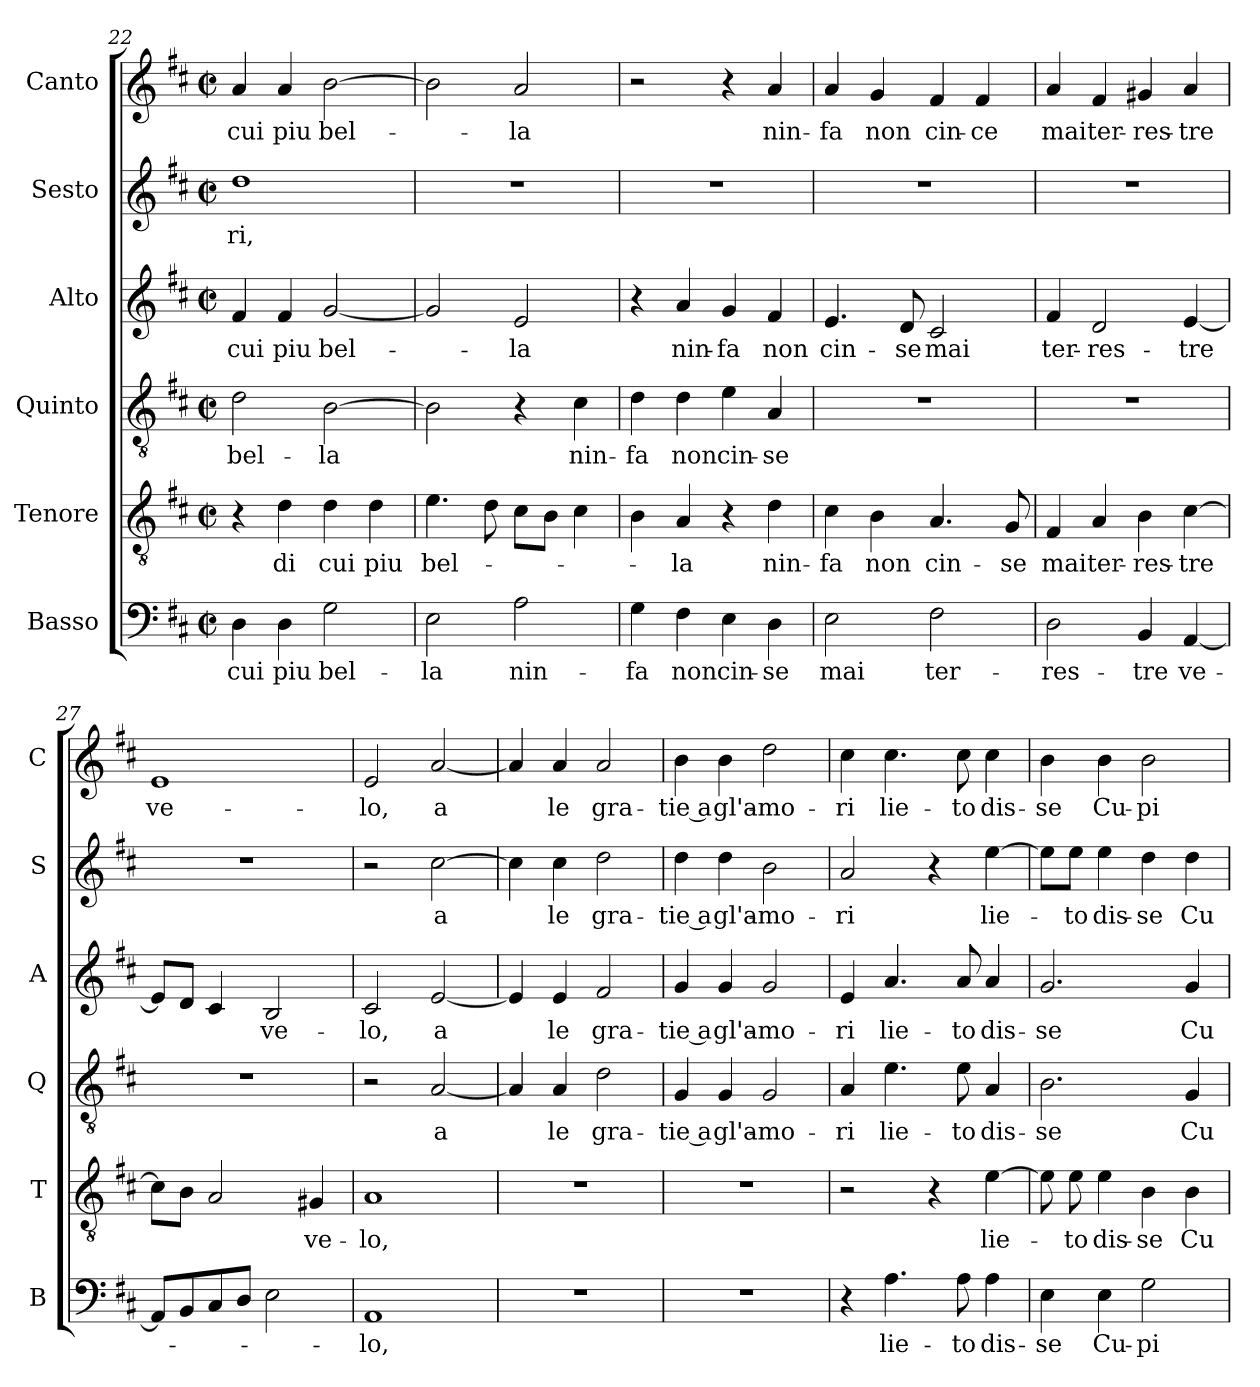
**kern	**text	**kern	**text	**kern	**text	**kern	**text	**kern	**text	**kern	**text
*part6	*part6	*part5	*part5	*part4	*part4	*part3	*part3	*part2	*part2	*part1	*part1
*staff6	*staff6	*staff5	*staff5	*staff4	*staff4	*staff3	*staff3	*staff2	*staff2	*staff1	*staff1
*I"Basso	*	*I"Tenore	*	*I"Quinto	*	*I"Alto	*	*I"Sesto	*	*I"Canto	*
*I'B	*	*I'T	*	*I'Q	*	*I'A	*	*I'S	*	*I'C	*
*clefF4	*	*clefGv2	*	*clefGv2	*	*clefG2	*	*clefG2	*	*clefG2	*
*k[f#c#]	*	*k[f#c#]	*	*k[f#c#]	*	*k[f#c#]	*	*k[f#c#]	*	*k[f#c#]	*
*D:	*	*D:	*	*D:	*	*D:	*	*D:	*	*D:	*
*M2/2	*	*M2/2	*	*M2/2	*	*M2/2	*	*M2/2	*	*M2/2	*
*met(c|)	*	*met(c|)	*	*met(c|)	*	*met(c|)	*	*met(c|)	*	*met(c|)	*
=22	=22	=22	=22	=22	=22	=22	=22	=22	=22	=22	=22
!	!LO:LY:b	!	!	!	!LO:LY:b	!	!LO:LY:b	!	!LO:LY:b	!	!LO:LY:b
4D\	cui	4r	.	2d\	bel-	4f#/	cui	1dd	-ri,	4a/	cui
!	!LO:LY:b	!	!LO:LY:b	!	!	!	!LO:LY:b	!	!	!	!LO:LY:b
4D\	piu	4d\	di	.	.	4f#/	piu	.	.	4a/	piu
!	!LO:LY:b	!	!LO:LY:b	!	!LO:LY:b	!	!LO:LY:b	!	!	!	!LO:LY:b
2G\	bel-	4d\	cui	[2B\	-la	[2g/	bel-	.	.	[2b\	bel-
!	!	!	!LO:LY:b	!	!	!	!	!	!	!	!
.	.	4d\	piu	.	.	.	.	.	.	.	.
=23	=23	=23	=23	=23	=23	=23	=23	=23	=23	=23	=23
!	!LO:LY:b	!	!LO:LY:b	!	!	!	!	!	!	!	!
2E\	-la	4.e\	bel-	2B\]	.	2g/]	.	1r	.	2b\]	.
.	.	8d\	.	.	.	.	.	.	.	.	.
!	!LO:LY:b	!	!	!	!	!	!LO:LY:b	!	!	!	!LO:LY:b
2A\	nin-	8c#\L	.	4r	.	2e/	-la	.	.	2a/	-la
.	.	8B\J	.	.	.	.	.	.	.	.	.
!	!	!	!	!	!LO:LY:b	!	!	!	!	!	!
.	.	4c#\	.	4c#\	nin-	.	.	.	.	.	.
=24	=24	=24	=24	=24	=24	=24	=24	=24	=24	=24	=24
!	!LO:LY:b	!	!	!	!LO:LY:b	!	!	!	!	!	!
4G\	-fa	4B\	.	4d\	-fa	4r	.	1r	.	2r	.
!	!LO:LY:b	!	!LO:LY:b	!	!LO:LY:b	!	!LO:LY:b	!	!	!	!
4F#\	non	4A/	-la	4d\	non	4a/	nin-	.	.	.	.
!	!LO:LY:b	!	!	!	!LO:LY:b	!	!LO:LY:b	!	!	!	!
4E\	cin-	4r	.	4e\	cin-	4g/	-fa	.	.	4r	.
!	!LO:LY:b	!	!LO:LY:b	!	!LO:LY:b	!	!LO:LY:b	!	!	!	!LO:LY:b
4D\	-se	4d\	nin-	4A/	-se	4f#/	non	.	.	4a/	nin-
!!LO:LB:g=z
=25	=25	=25	=25	=25	=25	=25	=25	=25	=25	=25	=25
!	!LO:LY:b	!	!LO:LY:b	!	!	!	!LO:LY:b	!	!	!	!LO:LY:b
2E\	mai	4c#\	-fa	1r	.	4.e/	cin-	1r	.	4a/	-fa
!	!	!	!LO:LY:b	!	!	!	!	!	!	!	!LO:LY:b
.	.	4B\	non	.	.	.	.	.	.	4g/	non
!	!	!	!	!	!	!	!LO:LY:b	!	!	!	!
.	.	.	.	.	.	8d/	-se	.	.	.	.
!	!LO:LY:b	!	!LO:LY:b	!	!	!	!LO:LY:b	!	!	!	!LO:LY:b
2F#\	ter-	4.A/	cin-	.	.	2c#/	mai	.	.	4f#/	cin-
!	!	!	!	!	!	!	!	!	!	!	!LO:LY:b
.	.	.	.	.	.	.	.	.	.	4f#/	-ce
!	!	!	!LO:LY:b	!	!	!	!	!	!	!	!
.	.	8G/	-se	.	.	.	.	.	.	.	.
=26	=26	=26	=26	=26	=26	=26	=26	=26	=26	=26	=26
!	!LO:LY:b	!	!LO:LY:b	!	!	!	!LO:LY:b	!	!	!	!LO:LY:b
2D\	-res-	4F#/	mai	1r	.	4f#/	ter-	1r	.	4a/	mai
!	!	!	!LO:LY:b	!	!	!	!LO:LY:b	!	!	!	!LO:LY:b
.	.	4A/	ter-	.	.	2d/	-res-	.	.	4f#/	ter-
!	!LO:LY:b	!	!LO:LY:b	!	!	!	!	!	!	!	!LO:LY:b
4BB/	-tre	4B\	-res-	.	.	.	.	.	.	4g#X/	-res-
!	!LO:LY:b	!	!LO:LY:b	!	!	!	!LO:LY:b	!	!	!	!LO:LY:b
[4AA/	ve-	[4c#\	-tre	.	.	[4e/	-tre	.	.	4a/	-tre
=27	=27	=27	=27	=27	=27	=27	=27	=27	=27	=27	=27
!	!	!	!	!	!	!	!	!	!	!	!LO:LY:b
8AA/L]	.	8c#\L]	.	1r	.	8e/L]	.	1r	.	1e	ve-
8BB/	.	8B\J	.	.	.	8d/J	.	.	.	.	.
8C#/	.	2A/	.	.	.	4c#/	.	.	.	.	.
8D/J	.	.	.	.	.	.	.	.	.	.	.
!	!	!	!	!	!	!	!LO:LY:b	!	!	!	!
2E\	.	.	.	.	.	2B/	ve-	.	.	.	.
!	!	!	!LO:LY:b	!	!	!	!	!	!	!	!
.	.	4G#X/	ve-	.	.	.	.	.	.	.	.
=28	=28	=28	=28	=28	=28	=28	=28	=28	=28	=28	=28
!	!LO:LY:b	!	!LO:LY:b	!	!	!	!LO:LY:b	!	!	!	!LO:LY:b
1AA	-lo,	1A	-lo,	2r	.	2c#/	-lo,	2r	.	2e/	-lo,
!	!	!	!	!	!LO:LY:b	!	!LO:LY:b	!	!LO:LY:b	!	!LO:LY:b
.	.	.	.	[2A/	a	[2e/	a	[2cc#\	a	[2a/	a
=29	=29	=29	=29	=29	=29	=29	=29	=29	=29	=29	=29
1r	.	1r	.	4A/]	.	4e/]	.	4cc#\]	.	4a/]	.
!	!	!	!	!	!LO:LY:b	!	!LO:LY:b	!	!LO:LY:b	!	!LO:LY:b
.	.	.	.	4A/	le	4e/	le	4cc#\	le	4a/	le
!	!	!	!	!	!LO:LY:b	!	!LO:LY:b	!	!LO:LY:b	!	!LO:LY:b
.	.	.	.	2d\	gra-	2f#/	gra-	2dd\	gra-	2a/	gra-
=30	=30	=30	=30	=30	=30	=30	=30	=30	=30	=30	=30
!	!	!	!	!	!LO:LY:b	!	!LO:LY:b	!	!LO:LY:b	!	!LO:LY:b
1r	.	1r	.	4G/	-tie a	4g/	-tie a	4dd\	-tie a	4b\	-tie a
!	!	!	!	!	!LO:LY:b	!	!LO:LY:b	!	!LO:LY:b	!	!LO:LY:b
.	.	.	.	4G/	gl'a-	4g/	gl'a-	4dd\	gl'a-	4b\	gl'a-
!	!	!	!	!	!LO:LY:b	!	!LO:LY:b	!	!LO:LY:b	!	!LO:LY:b
.	.	.	.	2G/	-mo-	2g/	-mo-	2b\	-mo-	2dd\	-mo-
!!LO:PB:g=z
=31	=31	=31	=31	=31	=31	=31	=31	=31	=31	=31	=31
!	!	!	!	!	!LO:LY:b	!	!LO:LY:b	!	!LO:LY:b	!	!LO:LY:b
4r	.	2r	.	4A/	-ri	4e/	-ri	2a/	-ri	4cc#\	-ri
!	!LO:LY:b	!	!	!	!LO:LY:b	!	!LO:LY:b	!	!	!	!LO:LY:b
4.A\	lie-	.	.	4.e\	lie-	4.a/	lie-	.	.	4.cc#\	lie-
.	.	4r	.	.	.	.	.	4r	.	.	.
!	!LO:LY:b	!	!	!	!LO:LY:b	!	!LO:LY:b	!	!	!	!LO:LY:b
8A\	-to	.	.	8e\	-to	8a/	-to	.	.	8cc#\	-to
!	!LO:LY:b	!	!LO:LY:b	!	!LO:LY:b	!	!LO:LY:b	!	!LO:LY:b	!	!LO:LY:b
4A\	dis-	[4e\	lie-	4A/	dis-	4a/	dis-	[4ee\	lie-	4cc#\	dis-
=32	=32	=32	=32	=32	=32	=32	=32	=32	=32	=32	=32
!	!LO:LY:b	!	!	!	!LO:LY:b	!	!LO:LY:b	!	!	!	!LO:LY:b
4E\	-se	8e\]	.	2.B\	-se	2.g/	-se	8ee\L]	.	4b\	-se
!	!	!	!LO:LY:b	!	!	!	!	!	!LO:LY:b	!	!
.	.	8e\	-to	.	.	.	.	8ee\J	-to	.	.
!	!LO:LY:b	!	!LO:LY:b	!	!	!	!	!	!LO:LY:b	!	!LO:LY:b
4E\	Cu-	4e\	dis-	.	.	.	.	4ee\	dis-	4b\	Cu-
!	!LO:LY:b	!	!LO:LY:b	!	!	!	!	!	!LO:LY:b	!	!LO:LY:b
2G\	-pi-	4B\	-se	.	.	.	.	4dd\	-se	2b\	-pi-
!	!	!	!LO:LY:b	!	!LO:LY:b	!	!LO:LY:b	!	!LO:LY:b	!	!
.	.	4B\	Cu-	4G/	Cu-	4g/	Cu-	4dd\	Cu-	.	.
=	=	=	=	=	=	=	=	=	=	=	=
*-	*-	*-	*-	*-	*-	*-	*-	*-	*-	*-	*-
